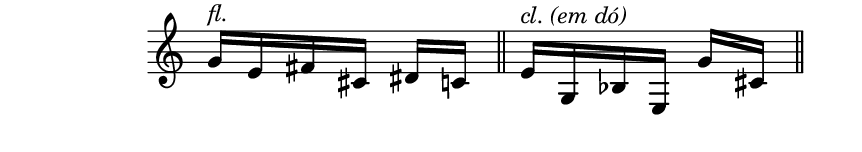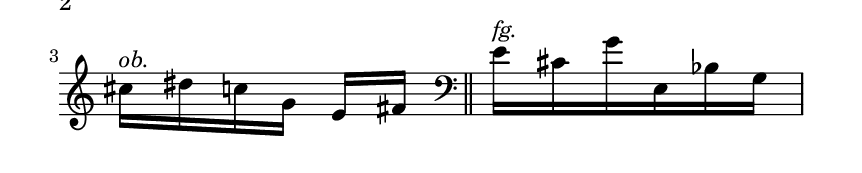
\version "2.10.33"

\include "../config/lib.ly"

\score {
  \new Staff \with {
    \remove "Time_signature_engraver" }{
      \time 3/8
      \relative c'' {
        \bracketUp
        g16^\markup{\italic{fl.}} e fis cis dis[ c]
        \bar "||"
        e16^\markup{\italic{cl. (em dó)}} g, bes e, g'[ cis,]
        \bar "||"
        cis'16^\markup{\italic{ob.}} dis c g e[ fis]
        \bar "||"
        \clef bass
        e16^\markup{\italic{fg.}} cis g' e, bes' g
      }
    }
  \layout {
    \context {
      \Staff \consists "Horizontal_bracket_engraver"
    }
  }
  \midi {}
}
\paper {
  paper-width = 14.6\cm
  paper-height = 3\cm
  line-width = 15.5\cm
  top-margin = -.1\cm
  left-margin = -1.2\cm
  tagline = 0
}
